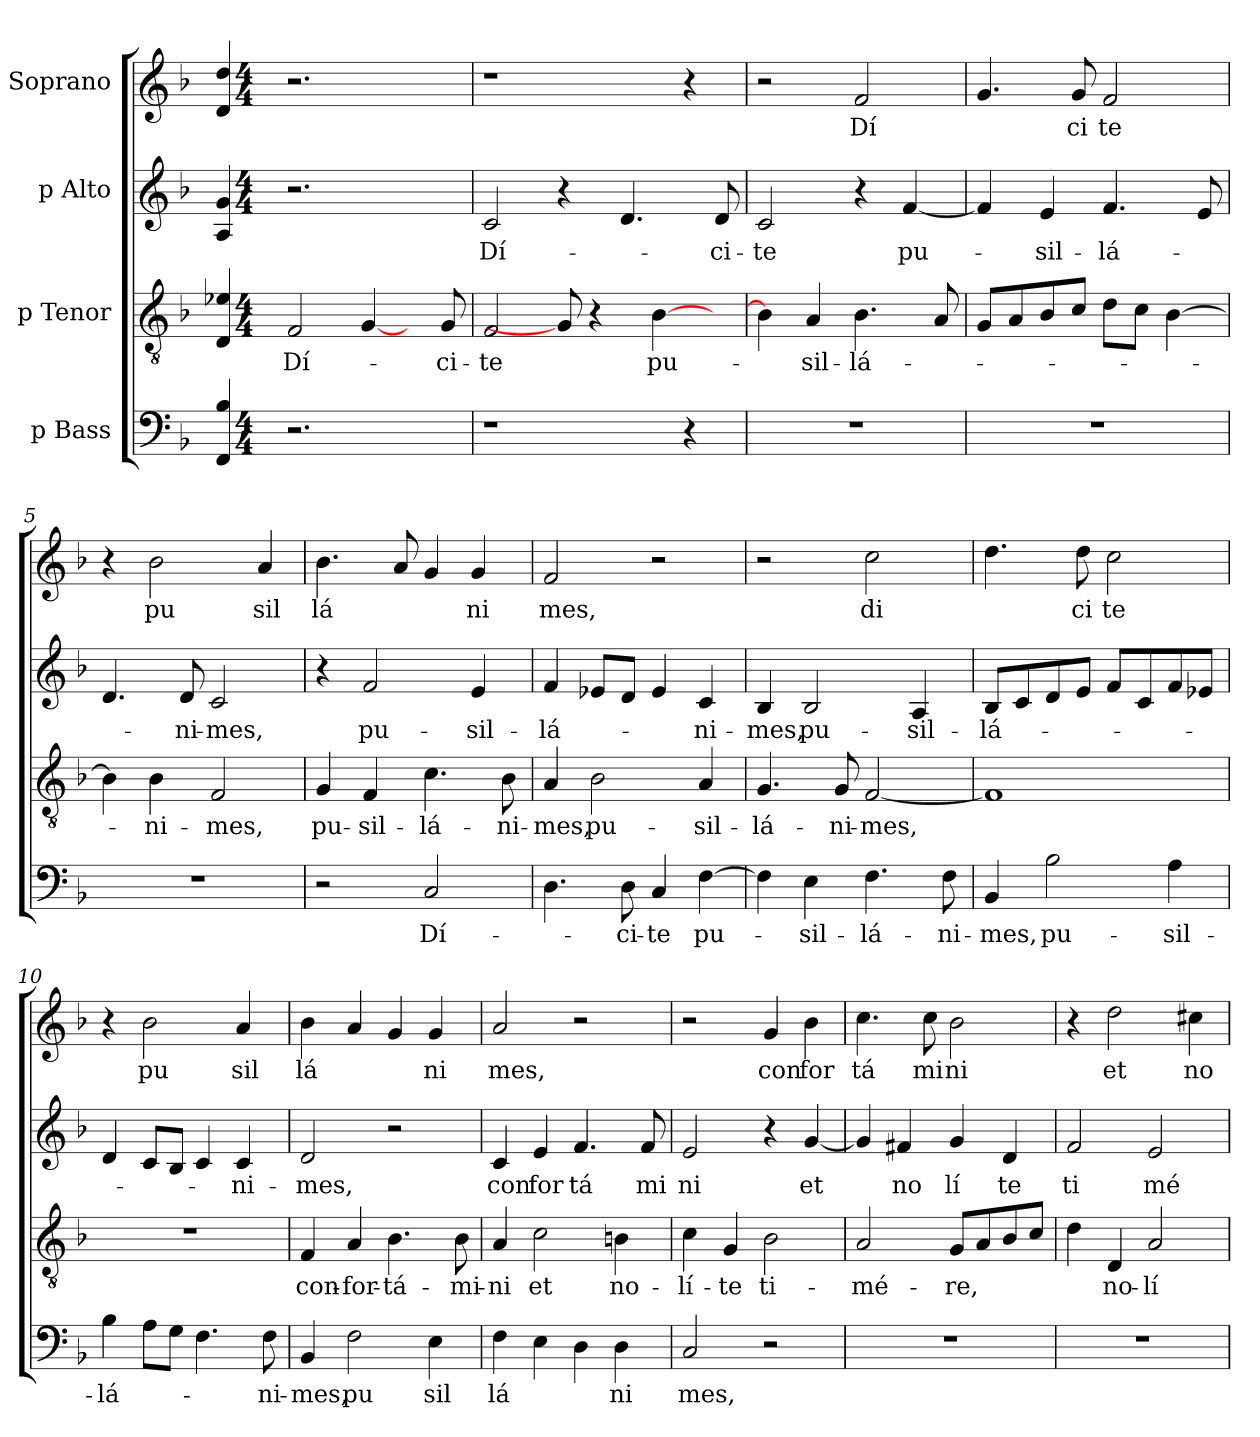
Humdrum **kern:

**kern	**text	**kern	**text	**kern	**text	**kern	**text
*part4	*part4	*part3	*part3	*part2	*part2	*part1	*part1
*staff4	*staff4	*staff3	*staff3	*staff2	*staff2	*staff1	*staff1
*I"p Bass	*	*I"p Tenor	*	*I"p Alto	*	*I"Soprano	*
!!LO:PB:g=z
*stria5	*	*stria5	*	*stria5	*	*stria5	*
*clefF4	*	*clefGv2	*	*clefG2	*	*clefG2	*
*k[b-]	*	*k[b-]	*	*k[b-]	*	*k[b-]	*
*F:	*	*F:	*	*F:	*	*F:	*
=1	=1	=1	=1	=1	=1	=1	=1
4B-/ 4FF/	.	4D/ 4e-X/	.	4g/ 4A/	.	4dd/ 4d/	.
*M4/4	*	*M4/4	*	*M4/4	*	*M4/4	*
*met(c)	*	*met(c)	*	*met(c)	*	*met(c)	*
!	!	!	!LO:LY:b:cj	!	!	!	!
2.r	.	2F/	Dí-	2.r	.	2.r	.
.	.	[4G/	.	.	.	.	.
4ryy	.	8ryy	.	4ryy	.	4ryy	.
!	!	!	!LO:LY:b:cj	!	!	!	!
.	.	8G/	-ci-	.	.	.	.
=2	=2	=2	=2	=2	=2	=2	=2
!	!	!	!LO:LY:b:cj	!	!LO:LY:b:cj	!	!
1r	.	2F/	-te	2c/	Dí-	1r	.
.	.	8G/]	.	4r	.	.	.
.	.	4r	.	.	.	.	.
.	.	.	.	4.d/	.	.	.
!	!	!	!LO:LY:b	!	!	!	!
.	.	[>4B-\	pu-	.	.	.	.
4r	.	.	.	.	.	4r	.
!	!	!	!	!	!LO:LY:b:cj	!	!
.	.	8ryy	.	8d/	-ci-	.	.
=3	=3	=3	=3	=3	=3	=3	=3
!	!	!	!	!	!LO:LY:b:cj	!	!
1r	.	4B-\]	.	2c/	-te	2r	.
!	!	!	!LO:LY:b:cj	!	!	!	!
.	.	4A/	-sil-	.	.	.	.
!	!	!	!LO:LY:b:cj	!	!	!	!LO:LY:b:cj
.	.	4.B-\	-lá-	4r	.	2f/	Dí
!	!	!	!	!	!LO:LY:b	!	!
.	.	.	.	[<4f/	pu-	.	.
.	.	8A/	.	.	.	.	.
=4	=4	=4	=4	=4	=4	=4	=4
1r	.	8G/L	.	4f/]	.	4.g/	.
.	.	8A/	.	.	.	.	.
!	!	!	!	!	!LO:LY:b:cj	!	!
.	.	8B-/	.	4e/	-sil-	.	.
!	!	!	!	!	!	!	!LO:LY:b:cj
.	.	8c/J	.	.	.	8g/	ci
!	!	!	!	!	!LO:LY:b:cj	!	!LO:LY:b:cj
.	.	8d\L	.	4.f/	-lá-	2f/	te
.	.	8c\J	.	.	.	.	.
.	.	[>4B-\	.	.	.	.	.
.	.	.	.	8e/	.	.	.
=5	=5	=5	=5	=5	=5	=5	=5
1r	.	4B-\]	.	4.d/	.	4r	.
!	!	!	!LO:LY:b:cj	!	!	!	!LO:LY:b:cj
.	.	4B-\	-ni-	.	.	2b-\	pu
!	!	!	!	!	!LO:LY:b:cj	!	!
.	.	.	.	8d/	-ni-	.	.
!	!	!	!LO:LY:b:cj	!	!LO:LY:b:cj	!	!
.	.	2F/	-mes,	2c/	-mes,	.	.
!	!	!	!	!	!	!	!LO:LY:b:cj
.	.	.	.	.	.	4a/	sil
!!LO:LB:g=z
=6	=6	=6	=6	=6	=6	=6	=6
!	!	!	!LO:LY:b:cj	!	!	!	!LO:LY:b:cj
2r	.	4G/	pu-	4r	.	4.b-\	lá
!	!	!	!LO:LY:b:cj	!	!LO:LY:b:cj	!	!
.	.	4F/	-sil-	2f/	pu-	.	.
.	.	.	.	.	.	8a/	.
!	!LO:LY:b:cj	!	!LO:LY:b:cj	!	!	!	!
2C/	Dí-	4.c\	-lá-	.	.	4g/	.
!	!	!	!	!	!LO:LY:b:cj	!	!LO:LY:b:cj
.	.	.	.	4e/	-sil-	4g/	ni
!	!	!	!LO:LY:b:cj	!	!	!	!
.	.	8B-\	-ni-	.	.	.	.
=7	=7	=7	=7	=7	=7	=7	=7
!	!	!	!LO:LY:b:cj	!	!LO:LY:b:cj	!	!LO:LY:b:cj
4.D\	.	4A/	-mes,	4f/	-lá-	2f/	mes,
!	!	!	!LO:LY:b:cj	!	!	!	!
.	.	2B-\	pu-	8e-X/L	.	.	.
!	!LO:LY:b:cj	!	!	!	!	!	!
8D\	-ci-	.	.	8d/J	.	.	.
!	!LO:LY:b:cj	!	!	!	!	!	!
4C/	-te	.	.	4e-/	.	2r	.
!	!LO:LY:b	!	!LO:LY:b:cj	!	!LO:LY:b:cj	!	!
[>4F\	pu-	4A/	-sil-	4c/	-ni-	.	.
=8	=8	=8	=8	=8	=8	=8	=8
!	!	!	!LO:LY:b:cj	!	!LO:LY:b:cj	!	!
4F\]	.	4.G/	-lá-	4B-/	-mes,	2r	.
!	!LO:LY:b:cj	!	!	!	!LO:LY:b:cj	!	!
4E\	-sil-	.	.	2B-/	pu-	.	.
!	!	!	!LO:LY:b:cj	!	!	!	!
.	.	8G/	-ni-	.	.	.	.
!	!LO:LY:b:cj	!	!LO:LY:b	!	!	!	!LO:LY:b:cj
4.F\	-lá-	[<2F/	-mes,	.	.	2cc\	di
!	!	!	!	!	!LO:LY:b:cj	!	!
.	.	.	.	4A/	-sil-	.	.
!	!LO:LY:b:cj	!	!	!	!	!	!
8F\	-ni-	.	.	.	.	.	.
=9	=9	=9	=9	=9	=9	=9	=9
!	!LO:LY:b:cj	!	!	!	!LO:LY:b:cj	!	!
4BB-/	-mes,	1F]	.	8B-/L	-lá-	4.dd\	.
.	.	.	.	8c/	.	.	.
!	!LO:LY:b:cj	!	!	!	!	!	!
2B-\	pu-	.	.	8d/	.	.	.
!	!	!	!	!	!	!	!LO:LY:b:cj
.	.	.	.	8e/J	.	8dd\	ci
!	!	!	!	!	!	!	!LO:LY:b:cj
.	.	.	.	8f/L	.	2cc\	te
.	.	.	.	8c/	.	.	.
!	!LO:LY:b:cj	!	!	!	!	!	!
4A\	-sil-	.	.	8f/	.	.	.
.	.	.	.	8e-X/J	.	.	.
=10	=10	=10	=10	=10	=10	=10	=10
!	!LO:LY:b:cj	!	!	!	!	!	!
4B-\	-lá-	1r	.	4d/	.	4r	.
!	!	!	!	!	!	!	!LO:LY:b:cj
8A\L	.	.	.	8c/L	.	2b-\	pu
8G\J	.	.	.	8B-/J	.	.	.
4.F\	.	.	.	4c/	.	.	.
!	!	!	!	!	!LO:LY:b:cj	!	!LO:LY:b:cj
.	.	.	.	4c/	-ni-	4a/	sil
!	!LO:LY:b:cj	!	!	!	!	!	!
8F\	-ni-	.	.	.	.	.	.
!!LO:LB:g=z
=11	=11	=11	=11	=11	=11	=11	=11
!	!LO:LY:b:cj	!	!LO:LY:b:cj	!	!LO:LY:b:cj	!	!LO:LY:b:cj
4BB-/	-mes,	4F/	con-	2d/	-mes,	4b-\	lá
!	!LO:LY:b:cj	!	!LO:LY:b:cj	!	!	!	!
2F\	pu	4A/	-for-	.	.	4a/	.
!	!	!	!LO:LY:b:cj	!	!	!	!
.	.	4.B-\	-tá-	2r	.	4g/	.
!	!LO:LY:b:cj	!	!	!	!	!	!LO:LY:b:cj
4E\	sil	.	.	.	.	4g/	ni
!	!	!	!LO:LY:b:cj	!	!	!	!
.	.	8B-\	-mi-	.	.	.	.
=12	=12	=12	=12	=12	=12	=12	=12
!	!LO:LY:b:cj	!	!LO:LY:b:cj	!	!LO:LY:b:cj	!	!LO:LY:b:cj
4F\	lá	4A/	-ni	4c/	con	2a/	mes,
!	!	!	!LO:LY:b:cj	!	!LO:LY:b:cj	!	!
4E\	.	2c\	et	4e/	for	.	.
!	!	!	!	!	!LO:LY:b:cj	!	!
4D\	.	.	.	4.f/	tá	2r	.
!	!LO:LY:b:cj	!	!LO:LY:b:cj	!	!	!	!
4D\	ni	4Bn\	no-	.	.	.	.
!	!	!	!	!	!LO:LY:b:cj	!	!
.	.	.	.	8f/	mi	.	.
=13	=13	=13	=13	=13	=13	=13	=13
!	!LO:LY:b:cj	!	!LO:LY:b:cj	!	!LO:LY:b:cj	!	!
2C/	mes,	4c\	-lí-	2e/	ni	2r	.
!	!	!	!LO:LY:b:cj	!	!	!	!
.	.	4G/	-te	.	.	.	.
!	!	!	!LO:LY:b:cj	!	!	!	!LO:LY:b:cj
2r	.	2B-\	ti-	4r	.	4g/	con
!	!	!	!	!	!LO:LY:b:cj	!	!LO:LY:b:cj
.	.	.	.	[<4g/	et	4b-\	for
=14	=14	=14	=14	=14	=14	=14	=14
!	!	!	!LO:LY:b:cj	!	!	!	!LO:LY:b:cj
1r	.	2A/	-mé-	4g/]	.	4.cc\	tá
!	!	!	!	!	!LO:LY:b:cj	!	!
.	.	.	.	4f#X/	no	.	.
!	!	!	!	!	!	!	!LO:LY:b:cj
.	.	.	.	.	.	8cc\	mi
!	!	!	!LO:LY:b:cj	!	!LO:LY:b:cj	!	!LO:LY:b:cj
.	.	8G/L	-re,	4g/	lí	2b-\	ni
.	.	8A/	.	.	.	.	.
!	!	!	!	!	!LO:LY:b:cj	!	!
.	.	8B-/	.	4d/	te	.	.
.	.	8c/J	.	.	.	.	.
=15	=15	=15	=15	=15	=15	=15	=15
!	!	!	!	!	!LO:LY:b:cj	!	!
1r	.	4d\	.	2f/	ti	4r	.
!	!	!	!LO:LY:b:cj	!	!	!	!LO:LY:b:cj
.	.	4D/	no-	.	.	2dd\	et
!	!	!	!LO:LY:b:cj	!	!LO:LY:b:cj	!	!
.	.	2A/	-lí-	2e/	mé	.	.
!	!	!	!	!	!	!	!LO:LY:b:cj
.	.	.	.	.	.	4cc#X\	no
=	=	=	=	=	=	=	=
*-	*-	*-	*-	*-	*-	*-	*-
